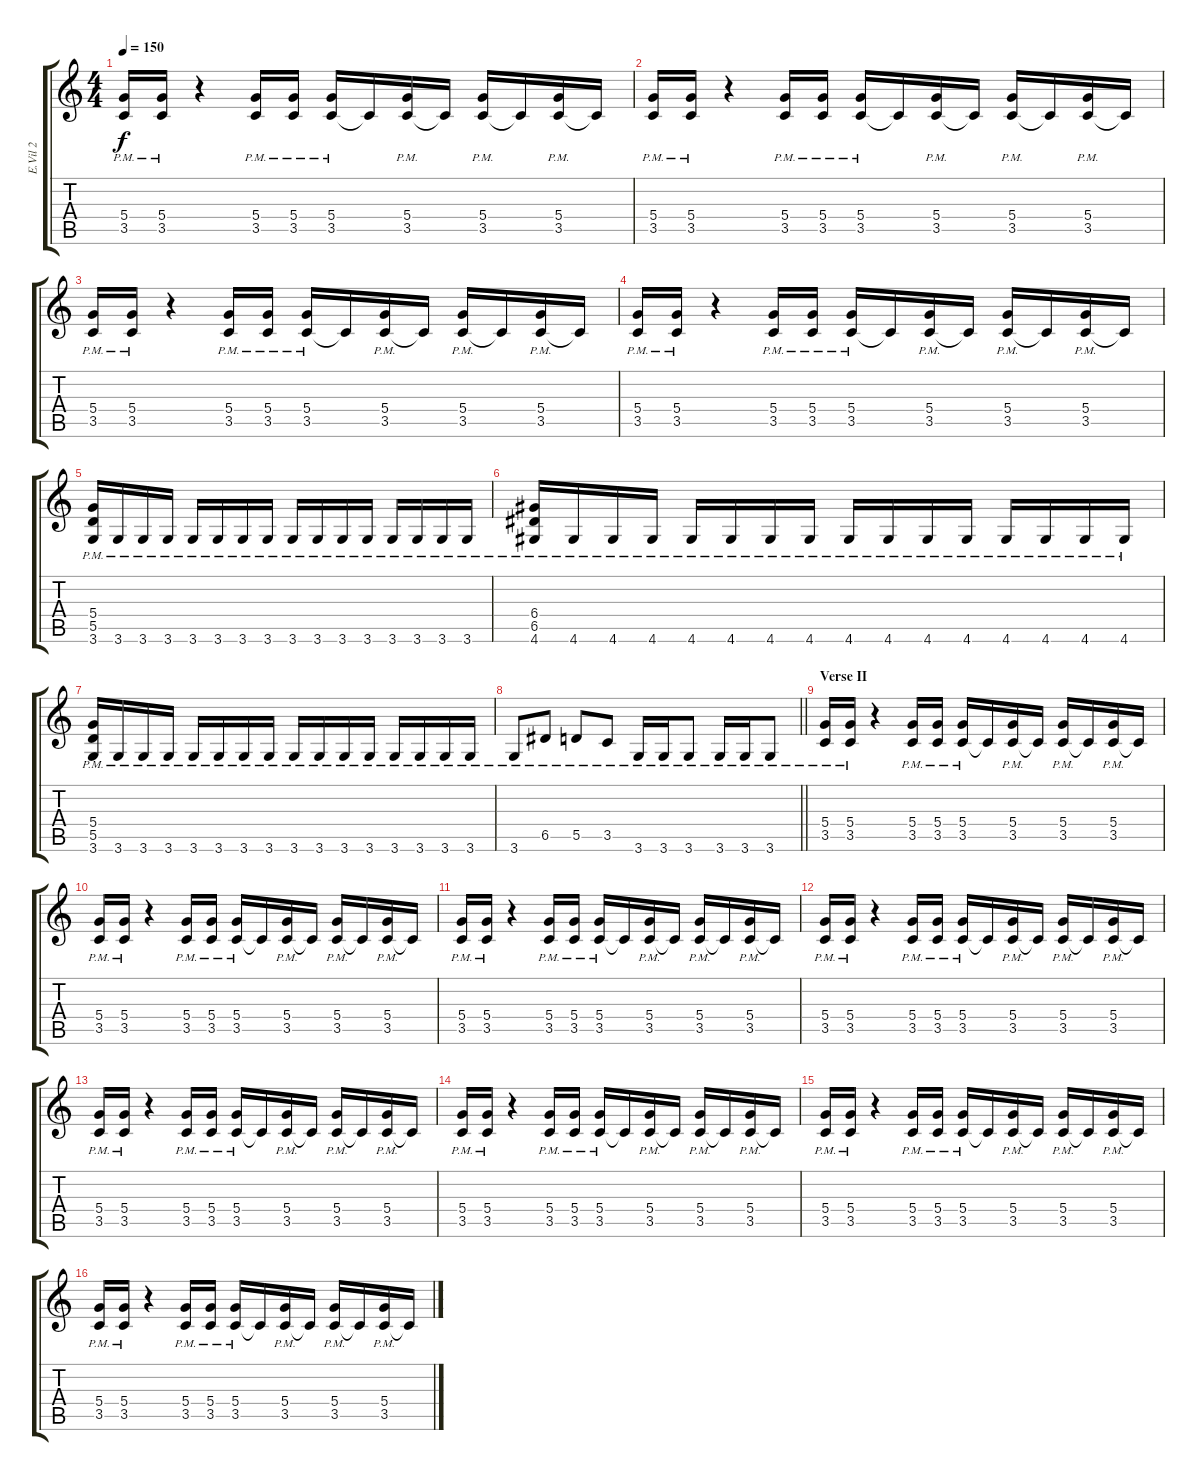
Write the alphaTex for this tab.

\track ("E.Vil 2" "E.Vil 2") {instrument distortionguitar}
\staff {score tabs}
\tuning (E4 B3 G3 D3 A2 E2) {hide}
\ts (4 4)
\tempo 150
\clef g2
\ks c
(5.4{pm} 3.5{pm}).16{dy f} (5.4{pm} 3.5{pm}).16 r.4 (5.4{pm} 3.5{pm}).16 (5.4{pm} 3.5{pm}).16 (5.4{pm} 3.5{pm}).16 3.5{t}.16 (5.4{pm} 3.5{pm}).16 3.5{t}.16 (5.4{pm} 3.5{pm}).16 3.5{t}.16 (5.4{pm} 3.5{pm}).16 3.5{t}.16 |
(5.4{pm} 3.5{pm}).16 (5.4{pm} 3.5{pm}).16 r.4 (5.4{pm} 3.5{pm}).16 (5.4{pm} 3.5{pm}).16 (5.4{pm} 3.5{pm}).16 3.5{t}.16 (5.4{pm} 3.5{pm}).16 3.5{t}.16 (5.4{pm} 3.5{pm}).16 3.5{t}.16 (5.4{pm} 3.5{pm}).16 3.5{t}.16 |
(5.4{pm} 3.5{pm}).16 (5.4{pm} 3.5{pm}).16 r.4 (5.4{pm} 3.5{pm}).16 (5.4{pm} 3.5{pm}).16 (5.4{pm} 3.5{pm}).16 3.5{t}.16 (5.4{pm} 3.5{pm}).16 3.5{t}.16 (5.4{pm} 3.5{pm}).16 3.5{t}.16 (5.4{pm} 3.5{pm}).16 3.5{t}.16 |
(5.4{pm} 3.5{pm}).16 (5.4{pm} 3.5{pm}).16 r.4 (5.4{pm} 3.5{pm}).16 (5.4{pm} 3.5{pm}).16 (5.4{pm} 3.5{pm}).16 3.5{t}.16 (5.4{pm} 3.5{pm}).16 3.5{t}.16 (5.4{pm} 3.5{pm}).16 3.5{t}.16 (5.4{pm} 3.5{pm}).16 3.5{t}.16 |
(5.4 5.5{pm} 3.6{pm}).16 3.6{pm}.16 3.6{pm}.16 3.6{pm}.16 3.6{pm}.16 3.6{pm}.16 3.6{pm}.16 3.6{pm}.16 3.6{pm}.16 3.6{pm}.16 3.6{pm}.16 3.6{pm}.16 3.6{pm}.16 3.6{pm}.16 3.6{pm}.16 3.6{pm}.16 |
(6.4{pm} 6.5{pm} 4.6{pm}).16 4.6{pm}.16 4.6{pm}.16 4.6{pm}.16 4.6{pm}.16 4.6{pm}.16 4.6{pm}.16 4.6{pm}.16 4.6{pm}.16 4.6{pm}.16 4.6{pm}.16 4.6{pm}.16 4.6{pm}.16 4.6{pm}.16 4.6{pm}.16 4.6{pm}.16 |
(5.4 5.5{pm} 3.6{pm}).16 3.6{pm}.16 3.6{pm}.16 3.6{pm}.16 3.6{pm}.16 3.6{pm}.16 3.6{pm}.16 3.6{pm}.16 3.6{pm}.16 3.6{pm}.16 3.6{pm}.16 3.6{pm}.16 3.6{pm}.16 3.6{pm}.16 3.6{pm}.16 3.6{pm}.16 |
\barLineRight lightlight
3.6{pm}.8 6.5{pm}.8 5.5{pm}.8 3.5{pm}.8 3.6{pm}.16 3.6{pm}.16 3.6{pm}.8 3.6{pm}.16 3.6{pm}.16 3.6{pm}.8 |
\section ("" "Verse II")
(5.4{pm} 3.5{pm}).16 (5.4{pm} 3.5{pm}).16 r.4 (5.4{pm} 3.5{pm}).16 (5.4{pm} 3.5{pm}).16 (5.4{pm} 3.5{pm}).16 3.5{t}.16 (5.4{pm} 3.5{pm}).16 3.5{t}.16 (5.4{pm} 3.5{pm}).16 3.5{t}.16 (5.4{pm} 3.5{pm}).16 3.5{t}.16 |
(5.4{pm} 3.5{pm}).16 (5.4{pm} 3.5{pm}).16 r.4 (5.4{pm} 3.5{pm}).16 (5.4{pm} 3.5{pm}).16 (5.4{pm} 3.5{pm}).16 3.5{t}.16 (5.4{pm} 3.5{pm}).16 3.5{t}.16 (5.4{pm} 3.5{pm}).16 3.5{t}.16 (5.4{pm} 3.5{pm}).16 3.5{t}.16 |
(5.4{pm} 3.5{pm}).16 (5.4{pm} 3.5{pm}).16 r.4 (5.4{pm} 3.5{pm}).16 (5.4{pm} 3.5{pm}).16 (5.4{pm} 3.5{pm}).16 3.5{t}.16 (5.4{pm} 3.5{pm}).16 3.5{t}.16 (5.4{pm} 3.5{pm}).16 3.5{t}.16 (5.4{pm} 3.5{pm}).16 3.5{t}.16 |
(5.4{pm} 3.5{pm}).16 (5.4{pm} 3.5{pm}).16 r.4 (5.4{pm} 3.5{pm}).16 (5.4{pm} 3.5{pm}).16 (5.4{pm} 3.5{pm}).16 3.5{t}.16 (5.4{pm} 3.5{pm}).16 3.5{t}.16 (5.4{pm} 3.5{pm}).16 3.5{t}.16 (5.4{pm} 3.5{pm}).16 3.5{t}.16 |
(5.4{pm} 3.5{pm}).16 (5.4{pm} 3.5{pm}).16 r.4 (5.4{pm} 3.5{pm}).16 (5.4{pm} 3.5{pm}).16 (5.4{pm} 3.5{pm}).16 3.5{t}.16 (5.4{pm} 3.5{pm}).16 3.5{t}.16 (5.4{pm} 3.5{pm}).16 3.5{t}.16 (5.4{pm} 3.5{pm}).16 3.5{t}.16 |
(5.4{pm} 3.5{pm}).16 (5.4{pm} 3.5{pm}).16 r.4 (5.4{pm} 3.5{pm}).16 (5.4{pm} 3.5{pm}).16 (5.4{pm} 3.5{pm}).16 3.5{t}.16 (5.4{pm} 3.5{pm}).16 3.5{t}.16 (5.4{pm} 3.5{pm}).16 3.5{t}.16 (5.4{pm} 3.5{pm}).16 3.5{t}.16 |
(5.4{pm} 3.5{pm}).16 (5.4{pm} 3.5{pm}).16 r.4 (5.4{pm} 3.5{pm}).16 (5.4{pm} 3.5{pm}).16 (5.4{pm} 3.5{pm}).16 3.5{t}.16 (5.4{pm} 3.5{pm}).16 3.5{t}.16 (5.4{pm} 3.5{pm}).16 3.5{t}.16 (5.4{pm} 3.5{pm}).16 3.5{t}.16 |
(5.4{pm} 3.5{pm}).16 (5.4{pm} 3.5{pm}).16 r.4 (5.4{pm} 3.5{pm}).16 (5.4{pm} 3.5{pm}).16 (5.4{pm} 3.5{pm}).16 3.5{t}.16 (5.4{pm} 3.5{pm}).16 3.5{t}.16 (5.4{pm} 3.5{pm}).16 3.5{t}.16 (5.4{pm} 3.5{pm}).16 3.5{t}.16
